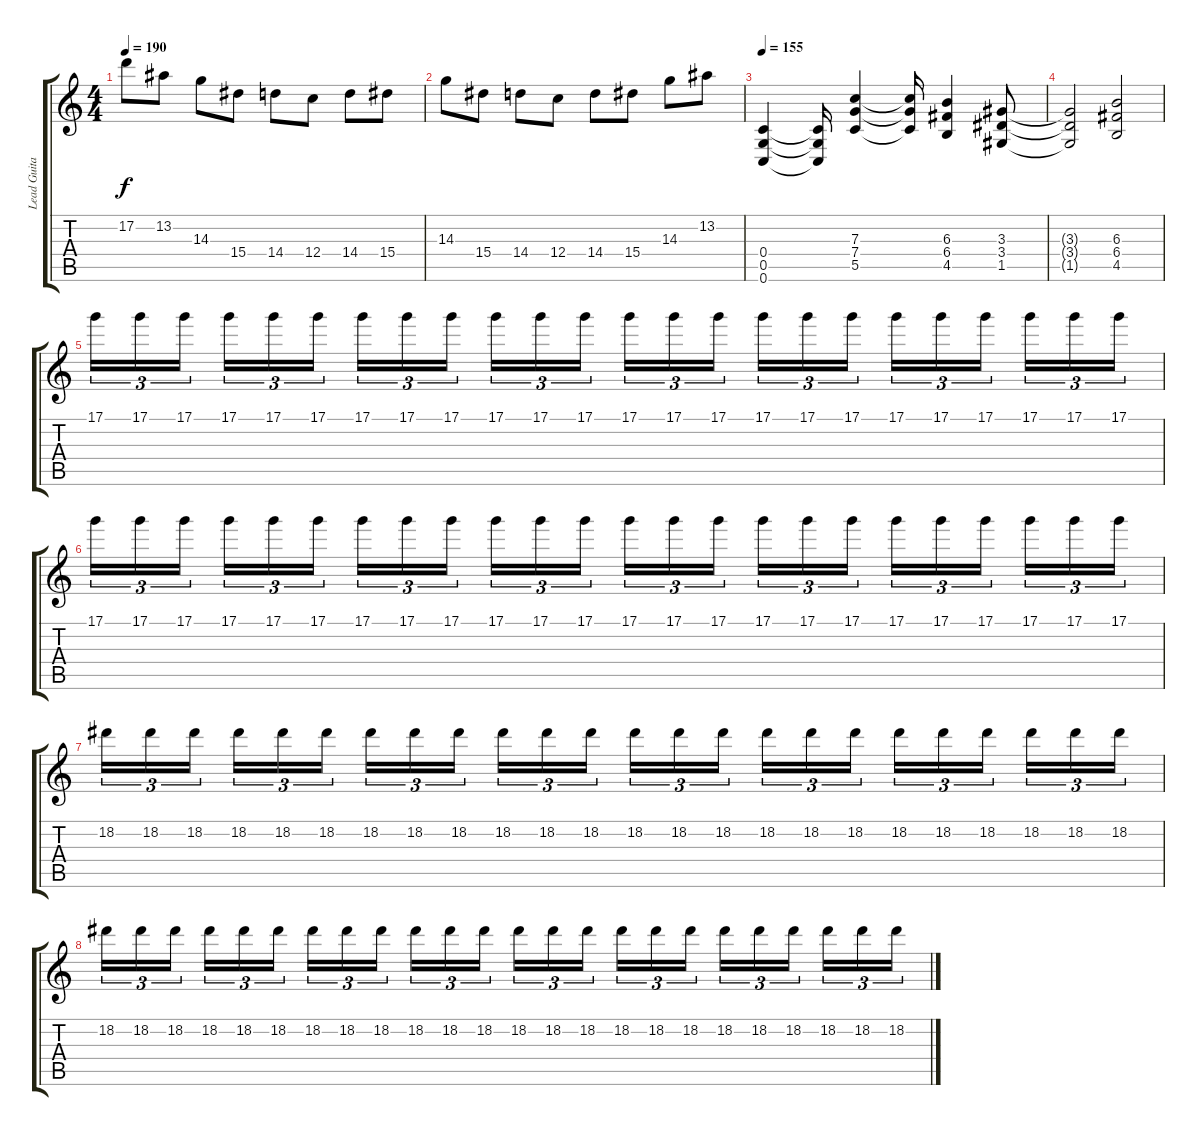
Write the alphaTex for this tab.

\track ("Lead Guitar" "Lead Guita") {instrument distortionguitar}
\staff {score tabs}
\tuning (D4 A3 F3 C3 G2 C2) {hide}
\ts (4 4)
\tempo 190
\clef g2
\ks c
17.2.8{dy f} 13.2.8 14.3.8 15.4.8 14.4.8 12.4.8 14.4.8 15.4.8 |
14.3.8 15.4.8 14.4.8 12.4.8 14.4.8 15.4.8 14.3.8 13.2.8 |
\tempo 155
(0.4 0.5 0.6).4 (0.4{t} 0.5{t} 0.6{t}).16 (7.3 7.4 5.5).4 (7.3{t} 7.4{t} 5.5{t}).16 (6.3 6.4 4.5).4 (3.3 3.4 1.5).8 |
(3.3{t} 3.4{t} 1.5{t}).2 (6.3 6.4 4.5).2 |
17.1.16{tu (3 2)} 17.1.16{tu (3 2)} 17.1.16{tu (3 2) beam splitsecondary} 17.1.16{tu (3 2)} 17.1.16{tu (3 2)} 17.1.16{tu (3 2)} 17.1.16{tu (3 2)} 17.1.16{tu (3 2)} 17.1.16{tu (3 2) beam splitsecondary} 17.1.16{tu (3 2)} 17.1.16{tu (3 2)} 17.1.16{tu (3 2)} 17.1.16{tu (3 2)} 17.1.16{tu (3 2)} 17.1.16{tu (3 2) beam splitsecondary} 17.1.16{tu (3 2)} 17.1.16{tu (3 2)} 17.1.16{tu (3 2)} 17.1.16{tu (3 2)} 17.1.16{tu (3 2)} 17.1.16{tu (3 2) beam splitsecondary} 17.1.16{tu (3 2)} 17.1.16{tu (3 2)} 17.1.16{tu (3 2)} |
17.1.16{tu (3 2)} 17.1.16{tu (3 2)} 17.1.16{tu (3 2) beam splitsecondary} 17.1.16{tu (3 2)} 17.1.16{tu (3 2)} 17.1.16{tu (3 2)} 17.1.16{tu (3 2)} 17.1.16{tu (3 2)} 17.1.16{tu (3 2) beam splitsecondary} 17.1.16{tu (3 2)} 17.1.16{tu (3 2)} 17.1.16{tu (3 2)} 17.1.16{tu (3 2)} 17.1.16{tu (3 2)} 17.1.16{tu (3 2) beam splitsecondary} 17.1.16{tu (3 2)} 17.1.16{tu (3 2)} 17.1.16{tu (3 2)} 17.1.16{tu (3 2)} 17.1.16{tu (3 2)} 17.1.16{tu (3 2) beam splitsecondary} 17.1.16{tu (3 2)} 17.1.16{tu (3 2)} 17.1.16{tu (3 2)} |
18.2.16{tu (3 2)} 18.2.16{tu (3 2)} 18.2.16{tu (3 2) beam splitsecondary} 18.2.16{tu (3 2)} 18.2.16{tu (3 2)} 18.2.16{tu (3 2)} 18.2.16{tu (3 2)} 18.2.16{tu (3 2)} 18.2.16{tu (3 2) beam splitsecondary} 18.2.16{tu (3 2)} 18.2.16{tu (3 2)} 18.2.16{tu (3 2)} 18.2.16{tu (3 2)} 18.2.16{tu (3 2)} 18.2.16{tu (3 2) beam splitsecondary} 18.2.16{tu (3 2)} 18.2.16{tu (3 2)} 18.2.16{tu (3 2)} 18.2.16{tu (3 2)} 18.2.16{tu (3 2)} 18.2.16{tu (3 2) beam splitsecondary} 18.2.16{tu (3 2)} 18.2.16{tu (3 2)} 18.2.16{tu (3 2)} |
18.2.16{tu (3 2)} 18.2.16{tu (3 2)} 18.2.16{tu (3 2) beam splitsecondary} 18.2.16{tu (3 2)} 18.2.16{tu (3 2)} 18.2.16{tu (3 2)} 18.2.16{tu (3 2)} 18.2.16{tu (3 2)} 18.2.16{tu (3 2) beam splitsecondary} 18.2.16{tu (3 2)} 18.2.16{tu (3 2)} 18.2.16{tu (3 2)} 18.2.16{tu (3 2)} 18.2.16{tu (3 2)} 18.2.16{tu (3 2) beam splitsecondary} 18.2.16{tu (3 2)} 18.2.16{tu (3 2)} 18.2.16{tu (3 2)} 18.2.16{tu (3 2)} 18.2.16{tu (3 2)} 18.2.16{tu (3 2) beam splitsecondary} 18.2.16{tu (3 2)} 18.2.16{tu (3 2)} 18.2.16{tu (3 2)}
